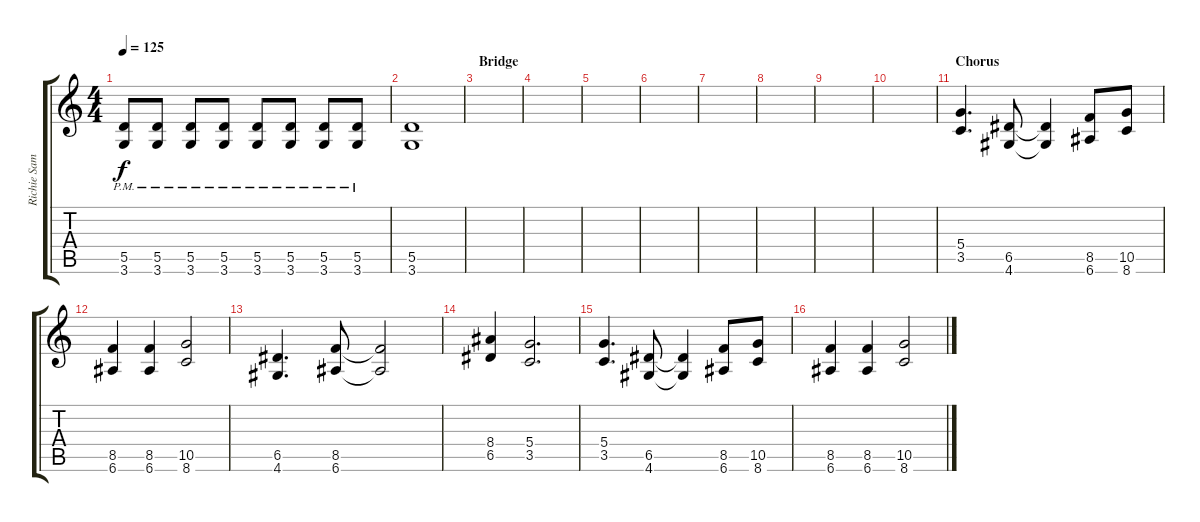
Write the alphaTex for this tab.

\track ("Richie Sambora (Rythm)" "Richie Sam") {instrument overdrivenguitar}
\staff {score tabs}
\tuning (E4 B3 G3 D3 A2 E2) {hide}
\ts (4 4)
\tempo 125
\clef g2
\ks c
(5.5{pm} 3.6{pm}).8{dy f} (5.5{pm} 3.6{pm}).8 (5.5{pm} 3.6{pm}).8 (5.5{pm} 3.6{pm}).8 (5.5{pm} 3.6{pm}).8 (5.5{pm} 3.6{pm}).8 (5.5{pm} 3.6{pm}).8 (5.5{pm} 3.6{pm}).8 |
(5.5 3.6).1 |
\section ("" "Bridge")
|
|
|
|
|
|
|
|
\section ("" "Chorus")
(5.4 3.5).4{d} (6.5 4.6).8 (6.5{t} 4.6{t}).4 (8.5 6.6).8 (10.5 8.6).8 |
(8.5 6.6).4 (8.5 6.6).4 (10.5 8.6).2 |
(6.5 4.6).4{d} (8.5 6.6).8 (8.5{t} 6.6{t}).2 |
(8.4 6.5).4 (5.4 3.5).2{d} |
(5.4 3.5).4{d} (6.5 4.6).8 (6.5{t} 4.6{t}).4 (8.5 6.6).8 (10.5 8.6).8 |
(8.5 6.6).4 (8.5 6.6).4 (10.5 8.6).2
